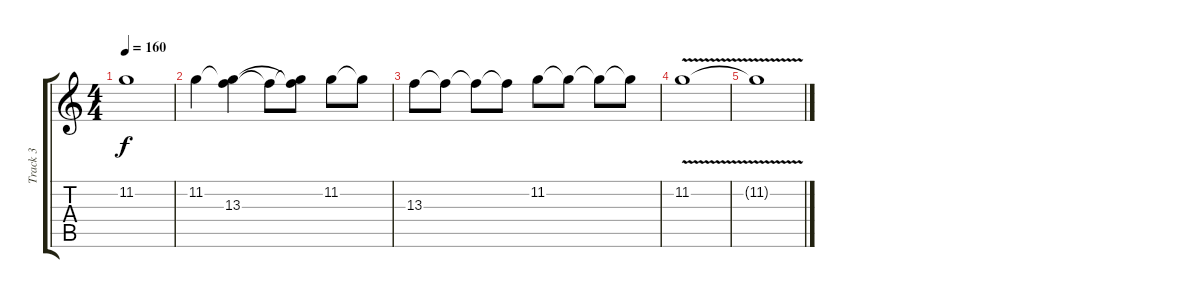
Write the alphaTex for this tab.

\track ("Track 3" "Track 3") {instrument distortionguitar}
\staff {score tabs}
\tuning (Db4 Ab3 E3 B2 Gb2 Db2) {hide}
\ts (4 4)
\tempo 160
\clef g2
\ks c
11.2{t}.1{dy f} |
11.2.4 (11.2{t} 13.3).4 13.3{t}.8 (11.2{t} 13.3{t}).8 11.2.8 11.2{t}.8 |
13.3.8 13.3{t}.8 13.3{t}.8 13.3{t}.8 11.2.8 11.2{t}.8 11.2{t}.8 11.2{t}.8 |
11.2{v}.1 |
11.2{t}.1
